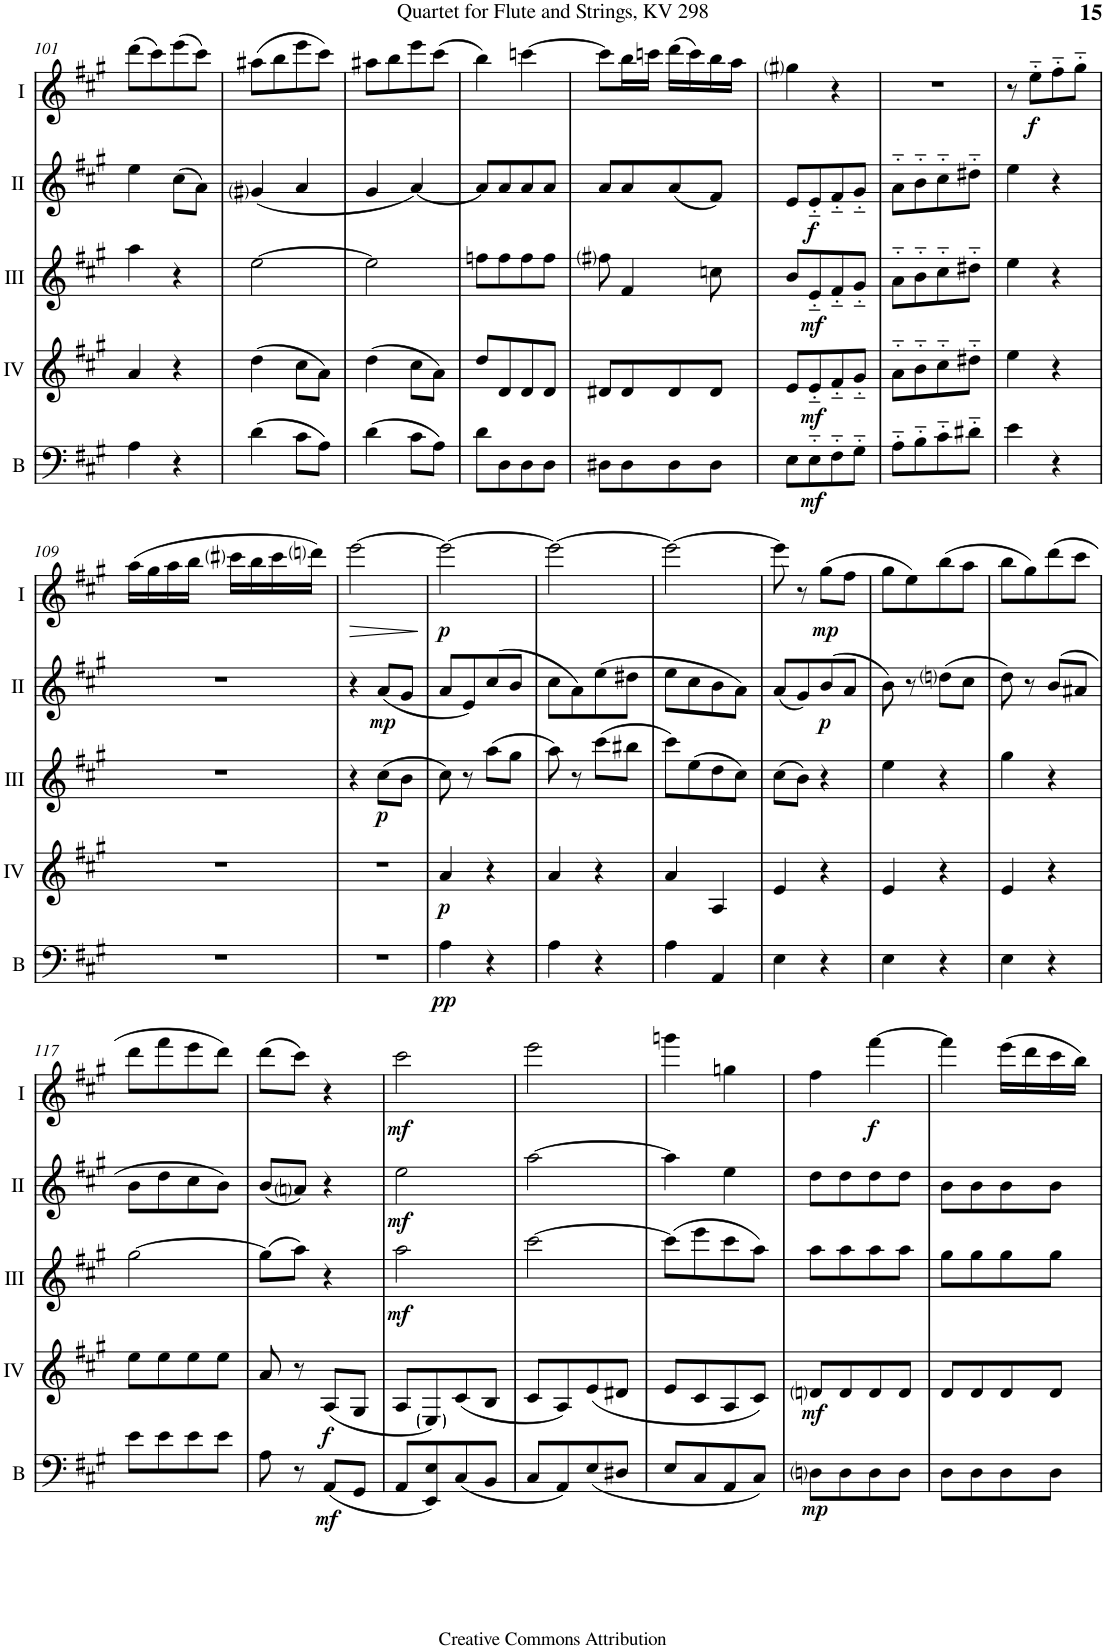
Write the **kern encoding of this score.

**kern	**dynam	**kern	**dynam	**kern	**dynam	**kern	**dynam	**kern	**dynam
*part5	*part5	*part4	*part4	*part3	*part3	*part2	*part2	*part1	*part1
*staff5	*staff5	*staff4	*staff4	*staff3	*staff3	*staff2	*staff2	*staff1	*staff1
*I"Bass	*	*I"Acc. 4	*	*I"Acc. 3	*	*I"Acc. 2	*	*I"Acc. 1	*
*I'B	*	*	*	*	*	*	*	*	*
!!LO:PB:g=z
*clefF4	*	*clefG2	*	*clefG2	*	*clefG2	*	*clefG2	*
*Trd7c12	*	*Trd7c12	*	*Trd7c12	*	*	*	*	*
*k[f#c#g#]	*	*k[f#c#g#]	*	*k[f#c#g#]	*	*k[f#c#g#]	*	*k[f#c#g#]	*
*M2/4	*	*M2/4	*	*M2/4	*	*M2/4	*	*M2/4	*
=101	=101	=101	=101	=101	=101	=101	=101	=101	=101
4A\	.	4a/	.	4aa\	.	4ee\	.	(8ddd\L	.
.	.	.	.	.	.	.	.	8ccc#\)	.
4r	.	4r	.	4r	.	(8cc#\L	.	(8eee\	.
.	.	.	.	.	.	8a\J)	.	8ccc#\J)	.
=102	=102	=102	=102	=102	=102	=102	=102	=102	=102
(4d\	.	(4dd\	.	[2ee\	.	(4g#i/	.	(8aa#X\L	.
.	.	.	.	.	.	.	.	8bb\	.
8c#\L	.	8cc#\L	.	.	.	4a/	.	8eee\	.
8A\J)	.	8a\J)	.	.	.	.	.	8ccc#\J)	.
=103	=103	=103	=103	=103	=103	=103	=103	=103	=103
(4d\	.	(4dd\	.	2ee\]	.	4g#/	.	8aa#X\L	.
.	.	.	.	.	.	.	.	8bb\	.
8c#\L	.	8cc#\L	.	.	.	[4a/)	.	8eee\	.
8A\J)	.	8a\J)	.	.	.	.	.	(8ccc#\J	.
=104	=104	=104	=104	=104	=104	=104	=104	=104	=104
8d\L	.	8dd/L	.	8ffn\L	.	8a/L]	.	4bb\)	.
8D\	.	8d/	.	8ff\	.	8a/	.	.	.
8D\	.	8d/	.	8ff\	.	8a/	.	[4cccn\	.
8D\J	.	8d/J	.	8ff\J	.	8a/J	.	.	.
=105	=105	=105	=105	=105	=105	=105	=105	=105	=105
8D#X\L	.	8d#X/L	.	8ff#i\	.	8a/L	.	8ccc\L]	.
8D#\	.	8d#/	.	4f#/	.	8a/	.	16bb\L	.
.	.	.	.	.	.	.	.	16cccn\JJ	.
8D#\	.	8d#/	.	.	.	(8a/	.	(16ddd\LL	.
.	.	.	.	.	.	.	.	16ccc\)	.
8D#\J	.	8d#/J	.	8ccn\	.	8f#/J)	.	16bb\	.
.	.	.	.	.	.	.	.	16aa\JJ	.
=106	=106	=106	=106	=106	=106	=106	=106	=106	=106
8E\L	.	8e/L	.	8b/L	.	8e/L	.	4gg#i\	.
!	!LO:DY:b	!	!LO:DY:b	!	!LO:DY:b	!	!LO:DY:b	!	!
8E\	mf	8e/	mf	8e/	mf	8e/	f	.	.
8F#\	.	8f#/	.	8f#/	.	8f#/	.	4r	.
8G#\J	.	8g#/J	.	8g#/J	.	8g#/J	.	.	.
=107	=107	=107	=107	=107	=107	=107	=107	=107	=107
8A\L	.	8a\L	.	8a\L	.	8a\L	.	2r	.
8B\	.	8b\	.	8b\	.	8b\	.	.	.
8c#\	.	8cc#\	.	8cc#\	.	8cc#\	.	.	.
8d#X\J	.	8dd#X\J	.	8dd#X\J	.	8dd#X\J	.	.	.
=108	=108	=108	=108	=108	=108	=108	=108	=108	=108
4e\	.	4ee\	.	4ee\	.	4ee\	.	8r	.
!	!	!	!	!	!	!	!	!	!LO:DY:b
.	.	.	.	.	.	.	.	8ee\L	f
4r	.	4r	.	4r	.	4r	.	8ff#\	.
.	.	.	.	.	.	.	.	8gg#\J	.
!!LO:LB:g=z
=109	=109	=109	=109	=109	=109	=109	=109	=109	=109
2r	.	2r	.	2r	.	2r	.	(16aa\LL	.
.	.	.	.	.	.	.	.	16gg#\	.
.	.	.	.	.	.	.	.	16aa\	.
.	.	.	.	.	.	.	.	16bb\JJ	.
.	.	.	.	.	.	.	.	16ccc#i\LL	.
.	.	.	.	.	.	.	.	16bb\	.
.	.	.	.	.	.	.	.	16ccc#\	.
.	.	.	.	.	.	.	.	16dddni\JJ)	.
=110	=110	=110	=110	=110	=110	=110	=110	=110	=110
!	!	!	!	!	!	!	!	!	!LO:HP:b
2r	.	2r	.	4r	.	4r	.	[2eee\	>
!	!	!	!	!	!LO:DY:b	!	!LO:DY:b	!	!
.	.	.	.	(8cc#\L	p	(8a/L	mp	.	.
.	.	.	.	8b\J	.	8g#/J	.	.	.
.	.	.	.	.	.	.	.	.	]
=111	=111	=111	=111	=111	=111	=111	=111	=111	=111
!	!LO:DY:b	!	!LO:DY:b	!	!	!	!	!	!LO:DY:b
4A\	pp	4a/	p	8cc#\)	.	8a/L	.	2eee\_	p
.	.	.	.	8r	.	8e/)	.	.	.
4r	.	4r	.	(8aa\L	.	(8cc#/	.	.	.
.	.	.	.	8gg#\J	.	8b/J	.	.	.
=112	=112	=112	=112	=112	=112	=112	=112	=112	=112
4A\	.	4a/	.	8aa\)	.	8cc#\L	.	2eee\_	.
.	.	.	.	8r	.	8a\)	.	.	.
4r	.	4r	.	(8ccc#\L	.	(8ee\	.	.	.
.	.	.	.	8bb#X\J	.	8dd#X\J	.	.	.
=113	=113	=113	=113	=113	=113	=113	=113	=113	=113
4A\	.	4a/	.	8ccc#\L)	.	8ee\L	.	2eee\_	.
.	.	.	.	(8ee\	.	8cc#\	.	.	.
4AA/	.	4A/	.	8dd\	.	8b\	.	.	.
.	.	.	.	8cc#\J)	.	8a\J)	.	.	.
=114	=114	=114	=114	=114	=114	=114	=114	=114	=114
4E\	.	4e/	.	(8cc#\L	.	(8a/L	.	8eee\]	.
.	.	.	.	8b\J)	.	8g#/)	.	8r	.
!	!	!	!	!	!	!	!LO:DY:b	!	!LO:DY:b
4r	.	4r	.	4r	.	(8b/	p	(8gg#\L	mp
.	.	.	.	.	.	8a/J	.	8ff#\J	.
=115	=115	=115	=115	=115	=115	=115	=115	=115	=115
4E\	.	4e/	.	4ee\	.	8b\)	.	8gg#\L	.
.	.	.	.	.	.	8r	.	8ee\)	.
4r	.	4r	.	4r	.	(8ddni\L	.	(8bb\	.
.	.	.	.	.	.	8cc#\J	.	8aa\J	.
=116	=116	=116	=116	=116	=116	=116	=116	=116	=116
4E\	.	4e/	.	4gg#\	.	8dd\)	.	8bb\L	.
.	.	.	.	.	.	8r	.	8gg#\)	.
4r	.	4r	.	4r	.	(8b/L	.	(8ddd\	.
.	.	.	.	.	.	8a#X/J	.	8ccc#\J	.
!!LO:LB:g=z
=117	=117	=117	=117	=117	=117	=117	=117	=117	=117
8e\L	.	8ee\L	.	[2gg#\	.	8b\L	.	8ddd\L	.
8e\	.	8ee\	.	.	.	8dd\	.	8fff#\	.
8e\	.	8ee\	.	.	.	8cc#\	.	8eee\	.
8e\J	.	8ee\J	.	.	.	8b\J)	.	8ddd\J)	.
=118	=118	=118	=118	=118	=118	=118	=118	=118	=118
8A\	.	8a/	.	(8gg#\L]	.	(8b/L	.	(8ddd\L	.
8r	.	8r	.	8aa\J)	.	8ani/J)	.	8ccc#\J)	.
!	!LO:DY:b	!	!LO:DY:b	!	!	!	!	!	!
(8AA/L	mf	(8A/L	f	4r	.	4r	.	4r	.
8GG#/J	.	8G#/J	.	.	.	.	.	.	.
=119	=119	=119	=119	=119	=119	=119	=119	=119	=119
!	!	!	!	!	!LO:DY:b	!	!LO:DY:b	!	!LO:DY:b
8AA/L	.	8A/L	.	2aa\	mf	2ee\	mf	2ccc#\	mf
8EE/ 8E/)	.	8E/)	.	.	.	.	.	.	.
(8C#/	.	(8c#/	.	.	.	.	.	.	.
8BB/J	.	8B/J	.	.	.	.	.	.	.
=120	=120	=120	=120	=120	=120	=120	=120	=120	=120
8C#/L	.	8c#/L	.	[2ccc#\	.	[2aa\	.	2eee\	.
8AA/)	.	8A/)	.	.	.	.	.	.	.
(8E/	.	(8e/	.	.	.	.	.	.	.
8D#X/J	.	8d#X/J	.	.	.	.	.	.	.
=121	=121	=121	=121	=121	=121	=121	=121	=121	=121
8E/L	.	8e/L	.	(8ccc#\L]	.	4aa\]	.	4gggn\	.
8C#/	.	8c#/	.	8eee\	.	.	.	.	.
8AA/	.	8A/	.	8ccc#\	.	4ee\	.	4ggn\	.
8C#/J)	.	8c#/J)	.	8aa\J)	.	.	.	.	.
=122	=122	=122	=122	=122	=122	=122	=122	=122	=122
!	!LO:DY:b	!	!LO:DY:b	!	!	!	!	!	!
8Dni\L	mp	8dni/L	mf	8aa\L	.	8dd\L	.	4ff#\	.
8D\	.	8d/	.	8aa\	.	8dd\	.	.	.
!	!	!	!	!	!	!	!	!	!LO:DY:b
8D\	.	8d/	.	8aa\	.	8dd\	.	[4fff#\	f
8D\J	.	8d/J	.	8aa\J	.	8dd\J	.	.	.
=123	=123	=123	=123	=123	=123	=123	=123	=123	=123
8D\L	.	8d/L	.	8gg#\L	.	8b\L	.	4fff#\]	.
8D\	.	8d/	.	8gg#\	.	8b\	.	.	.
8D\	.	8d/	.	8gg#\	.	8b\	.	(16eee\LL	.
.	.	.	.	.	.	.	.	16ddd\	.
8D\J	.	8d/J	.	8gg#\J	.	8b\J	.	16ccc#\	.
.	.	.	.	.	.	.	.	16bb\JJ)	.
=	=	=	=	=	=	=	=	=	=
*-	*-	*-	*-	*-	*-	*-	*-	*-	*-
